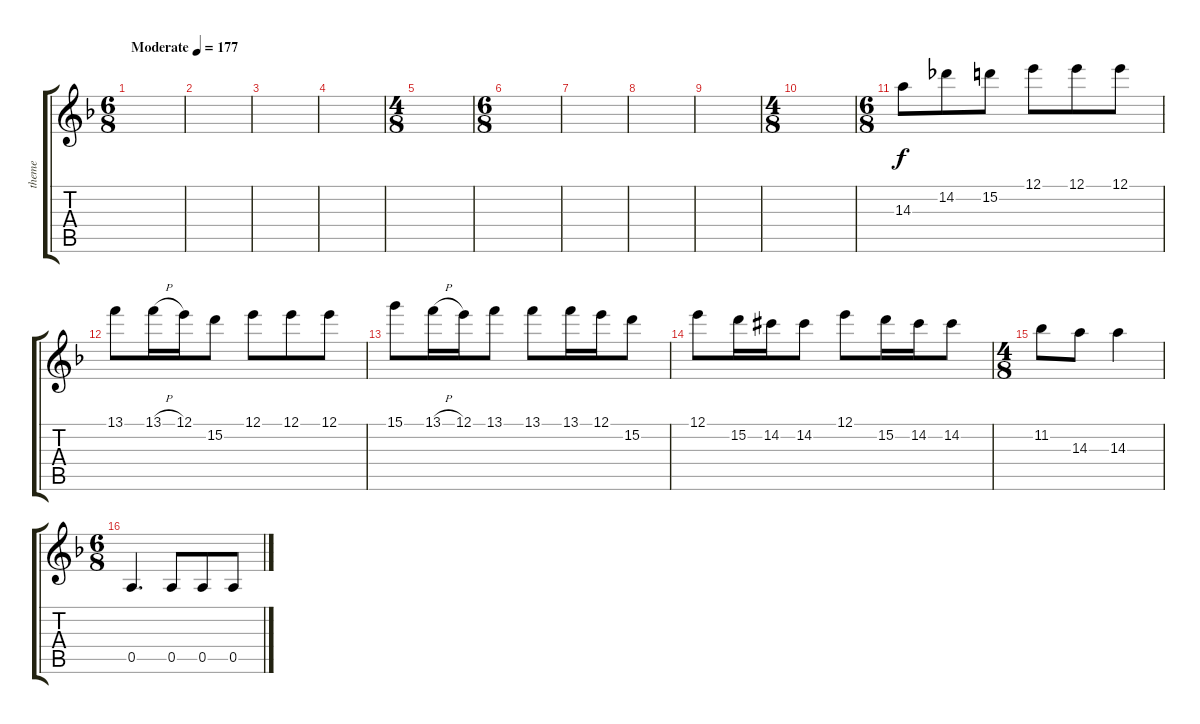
\track ("theme" "theme") {instrument distortionguitar}
\staff {score tabs}
\tuning (E4 B3 G3 D3 A2 E2) {hide}
\ts (6 8)
\tempo (177 "Moderate")
\clef g2
\ks dminor
|
|
|
|
\ts (4 8)
|
\ts (6 8)
|
|
|
|
\ts (4 8)
|
\ts (6 8)
14.3.8 14.2.8 15.2.8 12.1.8 12.1.8 12.1.8 |
13.1.8 13.1{h}.16 12.1.16 15.2.8 12.1.8 12.1.8 12.1.8 |
15.1.8 13.1{h}.16 12.1.16 13.1.8 13.1.8 13.1.16 12.1.16 15.2.8 |
12.1.8 15.2.16 14.2{acc #}.16 14.2{acc #}.8 12.1.8 15.2.16 14.2{acc #}.16 14.2{acc #}.8 |
\ts (4 8)
11.2.8 14.3.8 14.3.4 |
\ts (6 8)
0.5.4{d} 0.5.8{beam merge} 0.5.8 0.5.8
